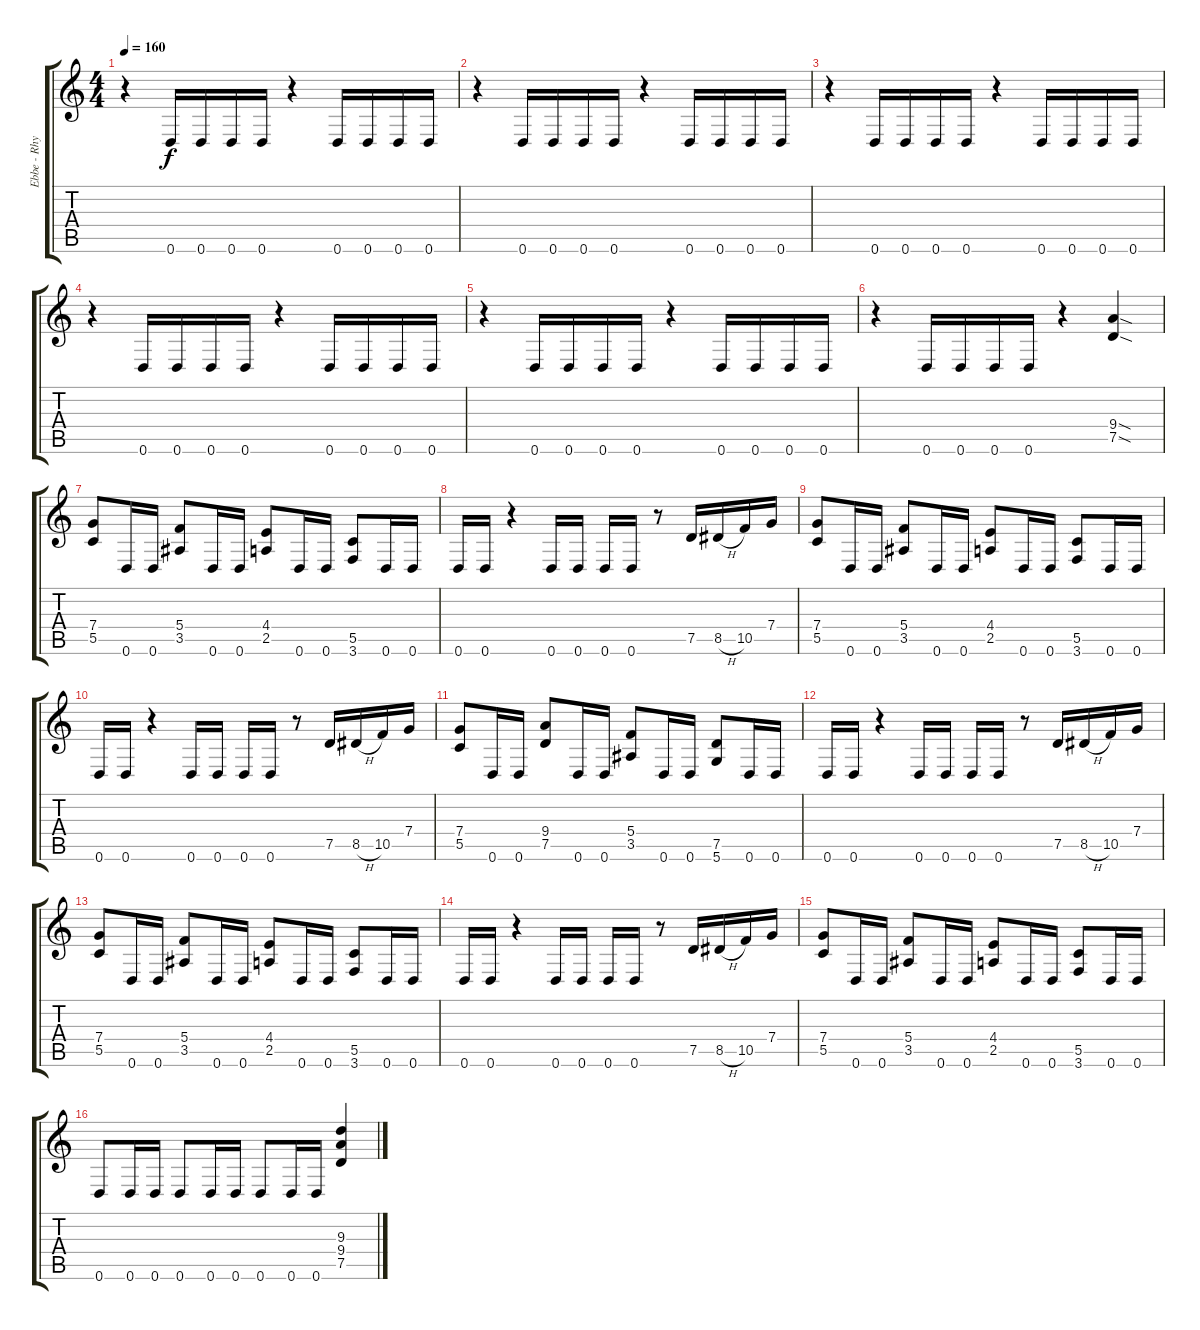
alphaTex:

\track ("Ebbe - Rhytm/Lead" "Ebbe - Rhy") {instrument overdrivenguitar}
\staff {score tabs}
\tuning (D4 A3 F3 C3 G2 D2) {hide}
\ts (4 4)
\tempo 160
\clef g2
\ks c
r.4{dy f} 0.6.16 0.6.16 0.6.16 0.6.16 r.4 0.6.16 0.6.16 0.6.16 0.6.16 |
r.4 0.6.16 0.6.16 0.6.16 0.6.16 r.4 0.6.16 0.6.16 0.6.16 0.6.16 |
r.4 0.6.16 0.6.16 0.6.16 0.6.16 r.4 0.6.16 0.6.16 0.6.16 0.6.16 |
r.4 0.6.16 0.6.16 0.6.16 0.6.16 r.4 0.6.16 0.6.16 0.6.16 0.6.16 |
r.4 0.6.16 0.6.16 0.6.16 0.6.16 r.4 0.6.16 0.6.16 0.6.16 0.6.16 |
r.4 0.6.16 0.6.16 0.6.16 0.6.16 r.4 (9.4{sod} 7.5{sod}).4 |
(7.4 5.5).8 0.6.16 0.6.16 (5.4 3.5).8 0.6.16 0.6.16 (4.4 2.5).8 0.6.16 0.6.16 (5.5 3.6).8 0.6.16 0.6.16 |
0.6.16 0.6.16 r.4 0.6.16 0.6.16 0.6.16 0.6.16 r.8 7.5.16 8.5{h}.16 10.5.16 7.4.16 |
(7.4 5.5).8 0.6.16 0.6.16 (5.4 3.5).8 0.6.16 0.6.16 (4.4 2.5).8 0.6.16 0.6.16 (5.5 3.6).8 0.6.16 0.6.16 |
0.6.16 0.6.16 r.4 0.6.16 0.6.16 0.6.16 0.6.16 r.8 7.5.16 8.5{h}.16 10.5.16 7.4.16 |
(7.4 5.5).8 0.6.16 0.6.16 (9.4 7.5).8 0.6.16 0.6.16 (5.4 3.5).8 0.6.16 0.6.16 (7.5 5.6).8 0.6.16 0.6.16 |
0.6.16 0.6.16 r.4 0.6.16 0.6.16 0.6.16 0.6.16 r.8 7.5.16 8.5{h}.16 10.5.16 7.4.16 |
(7.4 5.5).8 0.6.16 0.6.16 (5.4 3.5).8 0.6.16 0.6.16 (4.4 2.5).8 0.6.16 0.6.16 (5.5 3.6).8 0.6.16 0.6.16 |
0.6.16 0.6.16 r.4 0.6.16 0.6.16 0.6.16 0.6.16 r.8 7.5.16 8.5{h}.16 10.5.16 7.4.16 |
(7.4 5.5).8 0.6.16 0.6.16 (5.4 3.5).8 0.6.16 0.6.16 (4.4 2.5).8 0.6.16 0.6.16 (5.5 3.6).8 0.6.16 0.6.16 |
0.6.8 0.6.16 0.6.16 0.6.8 0.6.16 0.6.16 0.6.8 0.6.16 0.6.16 (9.3 9.4 7.5).4
